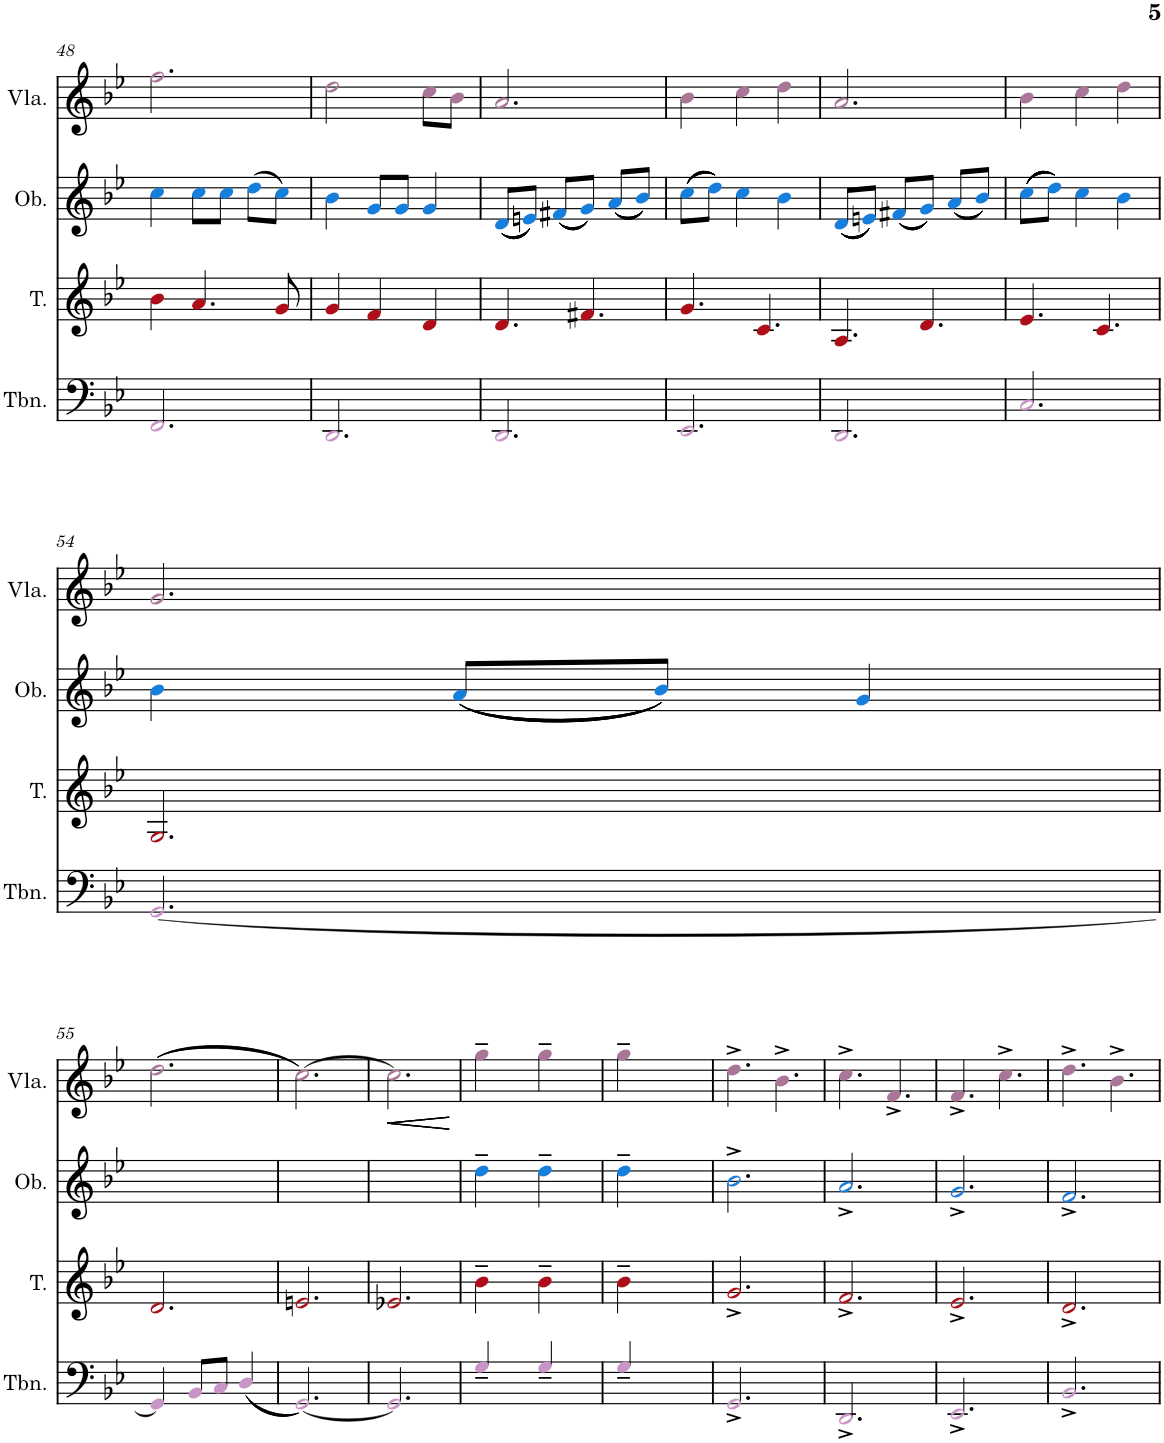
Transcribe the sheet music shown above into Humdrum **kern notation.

**kern	**kern	**kern	**kern	**dynam
*part4	*part3	*part2	*part1	*part1
*staff4	*staff3	*staff2	*staff1	*staff1
*I"Trombone	*I"Tenor	*I"Oboe	*I"Viola	*
*I'Tbn.	*I'T.	*I'Ob.	*I'Vla.	*
!!LO:PB:g=z
*clefF4	*clefG2	*clefG2	*clefG2	*
*k[b-e-]	*k[b-e-]	*k[b-e-]	*k[b-e-]	*
*M3/4	*M3/4	*M3/4	*M3/4	*
=48	=48	=48	=48	=48
2.FFi/	4b-j\	4ccZ\	2.ffV\	.
.	4.aj/	8ccZ\L	.	.
.	.	8ccZ\J	.	.
.	.	(>(>8ddZ\L	.	.
.	8gj/	8ccZ\J))	.	.
=49	=49	=49	=49	=49
2.DDi/	4gj/	4b-Z\	2ddV\	.
.	4fj/	8gZ/L	.	.
.	.	8gZ/J	.	.
.	4dj/	4gZ/	8ccV\L	.
.	.	.	8b-V\J	.
=50	=50	=50	=50	=50
2.DDi/	4.dj/	(<(<(<(<(<(<8dZ/L	2.aV/	.
.	.	8enZ/J))))))	.	.
.	.	(<(<(<(<(<(<8f#XZ/L	.	.
.	4.f#Xj/	8gZ/J))))))	.	.
.	.	(<(<(<(<(<(<8aZ/L	.	.
.	.	8b-Z/J))))))	.	.
=51	=51	=51	=51	=51
2.EE-i/	4.gj/	(>(>(>(>(>(>8ccZ\L	4b-V\	.
.	.	8ddZ\J))))))	.	.
.	.	4ccZ\	4ccV\	.
.	4.cj/	.	.	.
.	.	4b-Z\	4ddV\	.
=52	=52	=52	=52	=52
2.DDi/	4.Aj/	(<(<(<(<(<(<8dZ/L	2.aV/	.
.	.	8enZ/J))))))	.	.
.	.	(<(<(<(<(<(<8f#XZ/L	.	.
.	4.dj/	8gZ/J))))))	.	.
.	.	(<(<(<(<(<(<8aZ/L	.	.
.	.	8b-Z/J))))))	.	.
=53	=53	=53	=53	=53
2.Ci/	4.e-j/	(>(>(>(>(>(>8ccZ\L	4b-V\	.
.	.	8ddZ\J))))))	.	.
.	.	4ccZ\	4ccV\	.
.	4.cj/	.	.	.
.	.	4b-Z\	4ddV\	.
!!LO:LB:g=z
=54	=54	=54	=54	=54
[2.GGi/	2.Gj/	4b-Z\	2.gV/	.
.	.	(<(<(<(<(<(<8aZ/L	.	.
.	.	8b-Z/J))))))	.	.
.	.	4gZ/	.	.
!!LO:LB:g=z
=55	=55	=55	=55	=55
4GGi/]	2.dj/	2.ryy	(>(>(>2.ddV\	.
8BB-i/L	.	.	.	.
8Ci/J	.	.	.	.
(<(<(<4Di/	.	.	.	.
=56	=56	=56	=56	=56
[2.GGi/)))	2.enj/	2.ryy	[2.ccV\)))	.
=57	=57	=57	=57	=57
!	!	!	!	!LO:HP:b
!	!	!	!	!LO:HP:n=1:b
!	!	!	!	!LO:HP:n=1:b
2.GGi/]	2.e-Xj/	2.ryy	2.ccV\]	< < <
.	.	.	.	[
=58	=58	=58	=58	=58
4G~i/	4b-~j\	4dd~Z\	4gg~V\	.
8ryy	8ryy	8ryy	8ryy	[
4G~i/	4b-~j\	4dd~Z\	4gg~V\	[
8ryy	8ryy	8ryy	8ryy	.
=59	=59	=59	=59	=59
4G~i/	4b-~j\	4dd~Z\	4gg~V\	.
2ryy	2ryy	2ryy	2ryy	.
=60	=60	=60	=60	=60
2.GG^i/	2.g^j/	2.b-^Z\	4.dd^V\	.
.	.	.	4.b-^V\	.
=61	=61	=61	=61	=61
2.DD^i/	2.f^j/	2.a^Z/	4.cc^V\	.
.	.	.	4.f^V/	.
=62	=62	=62	=62	=62
2.EE-^i/	2.e-^j/	2.g^Z/	4.f^V/	.
.	.	.	4.cc^V\	.
=63	=63	=63	=63	=63
2.BB-^i/	2.d^j/	2.f^Z/	4.dd^V\	.
.	.	.	4.b-^V\	.
=	=	=	=	=
*-	*-	*-	*-	*-
